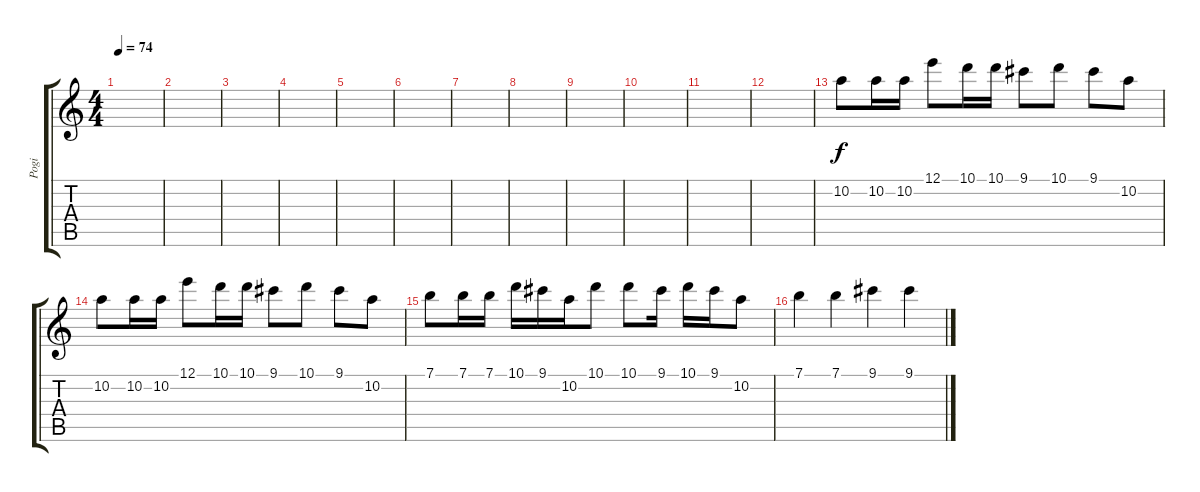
\track ("Pogi" "Pogi") {instrument acousticguitarsteel}
\staff {score tabs}
\tuning (E4 B3 G3 D3 A2 E2) {hide}
\ts (4 4)
\tempo 74
\clef g2
\ks c
|
|
|
|
|
|
|
|
|
|
|
|
10.2.8 10.2.16 10.2.16 12.1.8 10.1.16 10.1.16 9.1.8 10.1.8 9.1.8 10.2.8 |
10.2.8 10.2.16 10.2.16 12.1.8 10.1.16 10.1.16 9.1.8 10.1.8 9.1.8 10.2.8 |
7.1.8 7.1.16 7.1.16 10.1.16 9.1.16 10.2.16 10.1.8 10.1.8 9.1.16 10.1.16 9.1.16 10.2.8 |
7.1.4 7.1.4 9.1.4 9.1.4
